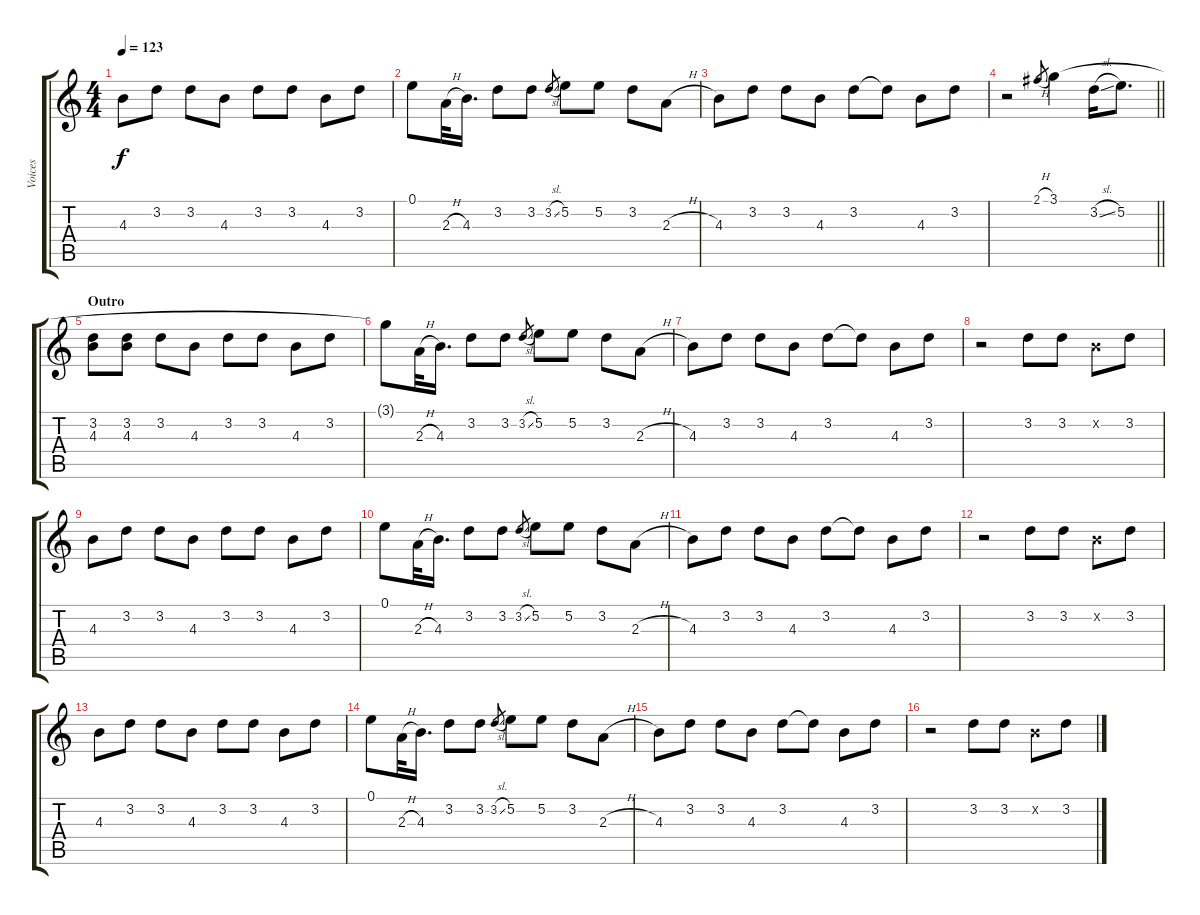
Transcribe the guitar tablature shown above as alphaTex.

\track ("Voices" "Voices") {instrument distortionguitar}
\staff {score tabs}
\tuning (E4 B3 G3 D3 A2 E2) {hide}
\ts (4 4)
\tempo 123
\clef g2
\ks c
4.3.8{dy f} 3.2.8 3.2.8 4.3.8 3.2.8 3.2.8 4.3.8 3.2.8 |
0.1.8 2.3{h}.32 4.3.16{d} 3.2.8 3.2.8 3.2{sl}.8{gr} 5.2.8 5.2.8 3.2.8 2.3{h}.8 |
4.3.8 3.2.8 3.2.8 4.3.8 3.2.8 3.2{t}.8 4.3.8 3.2.8 |
\barLineRight lightlight
r.2 2.1{h}.8{gr} 3.1.4 3.2{sl}.16 5.2.8{d} |
\section ("" "Outro")
(3.2 4.3).8 (3.2 4.3).8 3.2.8 4.3.8 3.2.8 3.2.8 4.3.8 3.2.8 |
3.1{t}.8 2.3{h}.32 4.3.16{d} 3.2.8 3.2.8 3.2{sl}.8{gr} 5.2.8 5.2.8 3.2.8 2.3{h}.8 |
4.3.8 3.2.8 3.2.8 4.3.8 3.2.8 3.2{t}.8 4.3.8 3.2.8 |
r.2 3.2.8 3.2.8 0.2{x}.8 3.2.8 |
4.3.8 3.2.8 3.2.8 4.3.8 3.2.8 3.2.8 4.3.8 3.2.8 |
0.1.8 2.3{h}.32 4.3.16{d} 3.2.8 3.2.8 3.2{sl}.8{gr} 5.2.8 5.2.8 3.2.8 2.3{h}.8 |
4.3.8 3.2.8 3.2.8 4.3.8 3.2.8 3.2{t}.8 4.3.8 3.2.8 |
r.2 3.2.8 3.2.8 0.2{x}.8 3.2.8 |
4.3.8 3.2.8 3.2.8 4.3.8 3.2.8 3.2.8 4.3.8 3.2.8 |
0.1.8 2.3{h}.32 4.3.16{d} 3.2.8 3.2.8 3.2{sl}.8{gr} 5.2.8 5.2.8 3.2.8 2.3{h}.8 |
4.3.8 3.2.8 3.2.8 4.3.8 3.2.8 3.2{t}.8 4.3.8 3.2.8 |
r.2 3.2.8 3.2.8 0.2{x}.8 3.2.8
